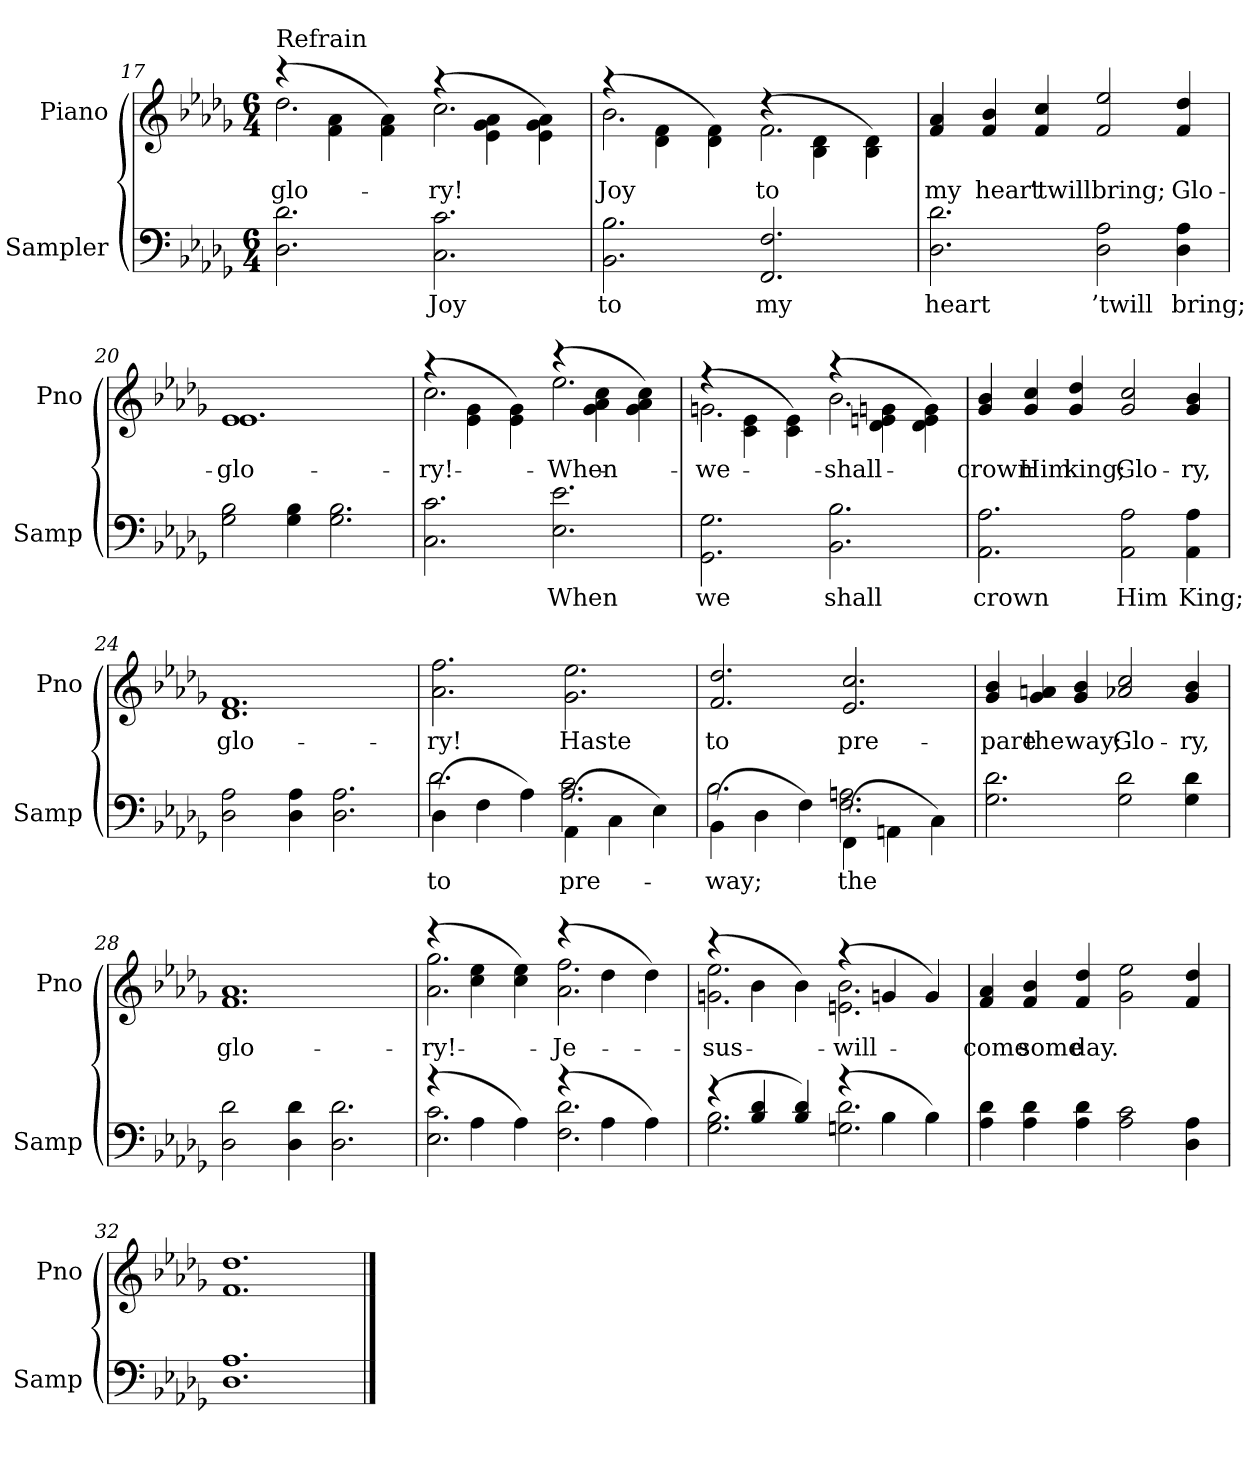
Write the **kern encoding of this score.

**kern	**text	**kern	**text
*part2	*part2	*part1	*part1
*staff2	*staff2	*staff1	*staff1
*I"Sampler	*	*I"Piano	*
*I'Samp	*	*I'Pno	*
*clefF4	*	*clefG2	*
*k[b-e-a-d-g-]	*	*k[b-e-a-d-g-]	*
*D-:	*	*D-:	*
*M6/4	*	*M6/4	*
=17	=17	=17	=17
*	*	*^	*
!	!	!LO:TX:t=Refrain	!	!
2.D-\ 2.d-\	.	(4r	2.dd-	glo-
.	.	4f\ 4a-\	.	.
.	.	4f\ 4a-\)	.	.
2.C\ 2.c\	Joy	(4r	2.cc	-ry!
.	.	4e-\ 4g-\ 4a-\	.	.
.	.	4e-\ 4g-\ 4a-\)	.	.
=18	=18	=18	=18	=18
2.BB-\ 2.B-\	to	(4r	2.b-	Joy
.	.	4d-\ 4f\	.	.
.	.	4d-\ 4f\)	.	.
2.FF/ 2.F/	my	(4r	2.f	to
.	.	4B-\ 4d-\	.	.
.	.	4B-\ 4d-\)	.	.
*	*	*v	*v	*
=19	=19	=19	=19
2.D-\ 2.d-\	heart	4f/ 4a-/	my
.	.	4f/ 4b-/	heart
.	.	4f/ 4cc/	’twill
2D-\ 2A-\	’twill	2f/ 2ee-/	bring;
4D-\ 4A-\	bring;	4f/ 4dd-/	Glo-
=20	=20	=20	=20
*	*	*^	*
2G-\ 2B-\	.	1.e-/	1.e-	glo-
4G-\ 4B-\	.	.	.	.
2.G-\ 2.B-\	.	.	.	.
=21	=21	=21	=21	=21
2.C\ 2.c\	.	(4r	2.cc	-ry!
.	.	4e-\ 4g-\	.	.
.	.	4e-\ 4g-\)	.	.
2.E-\ 2.e-\	When	(4r	2.ee-	When
.	.	4g-\ 4a-\ 4cc\	.	.
.	.	4g-\ 4a-\ 4cc\)	.	.
=22	=22	=22	=22	=22
2.GG-\ 2.G-\	we	(4r	2.g	we
.	.	4c\ 4e-\	.	.
.	.	4c\ 4e-\)	.	.
2.BB-\ 2.B-\	shall	(4r	2.b-	shall
.	.	4d-\ 4en\ 4gn\	.	.
.	.	4d-\ 4e\ 4g\)	.	.
*	*	*v	*v	*
=23	=23	=23	=23
2.AA-\ 2.A-\	crown	4g-/ 4b-/	crown
.	.	4g-/ 4cc/	Him
.	.	4g-/ 4dd-/	king;
2AA-\ 2A-\	Him	2g-/ 2cc/	Glo-
4AA-\ 4A-\	King;	4g-/ 4b-/	-ry,
=24	=24	=24	=24
2D-\ 2A-\	.	1.d-/ 1.f/	glo-
4D-\ 4A-\	.	.	.
2.D-\ 2.A-\	.	.	.
=25	=25	=25	=25
*^	*	*	*
(4D-\	2.d-	to	2.a-\ 2.ff\	-ry!
4F\	.	.	.	.
4A-\)	.	.	.	.
(4AA-\	2.A- 2.c	pre-	2.g-\ 2.ee-\	Haste
4C\	.	.	.	.
4E-\)	.	.	.	.
=26	=26	=26	=26	=26
(4BB-\	2.B-	way;	2.f/ 2.dd-/	to
4D-\	.	.	.	.
4F\)	.	.	.	.
(4FF\	2.F 2.An	the	2.e-/ 2.cc/	pre-
4AAn\	.	.	.	.
4C\)	.	.	.	.
*v	*v	*	*	*
=27	=27	=27	=27
2.G-\ 2.d-\	.	4g-/ 4b-/	-pare
.	.	4g-/ 4an/	the
.	.	4g-/ 4b-/	way;
2G-\ 2d-\	.	2a-X/ 2cc/	Glo-
4G-\ 4d-\	.	4g-/ 4b-/	-ry,
=28	=28	=28	=28
2D-\ 2d-\	.	1.f/ 1.a-/	glo-
4D-\ 4d-\	.	.	.
2.D-\ 2.d-\	.	.	.
=29	=29	=29	=29
*^	*	*^	*
(4r	2.E- 2.c	.	(4r	2.a- 2.gg-	-ry!
4A-\	.	.	4cc\ 4ee-\	.	.
4A-\)	.	.	4cc\ 4ee-\)	.	.
(4r	2.F 2.d-	.	(4r	2.a- 2.ff	Je-
4A-\	.	.	4dd-\	.	.
4A-\)	.	.	4dd-\)	.	.
=30	=30	=30	=30	=30	=30
(4r	2.G- 2.B-	.	(4r	2.g 2.ee-	-sus
4B- 4d-	.	.	4b-\	.	.
4B- 4d-)	.	.	4b-\)	.	.
(4r	2.Gn 2.d-	.	(4r	2.en 2.b-	will
4B-\	.	.	4gn/	.	.
4B-\)	.	.	4g/)	.	.
*v	*v	*	*	*	*
*	*	*v	*v	*
=31	=31	=31	=31
4A-\ 4d-\	.	4f/ 4a-/	come
4A-\ 4d-\	.	4f/ 4b-/	some
4A-\ 4d-\	.	4f/ 4dd-/	day.
2A-\ 2c\	.	2g-\ 2ee-\	.
4D-\ 4A-\	.	4f/ 4dd-/	.
=32	=32	=32	=32
1.D- 1.A-	.	1.f 1.dd-	.
==	==	==	==
*-	*-	*-	*-
